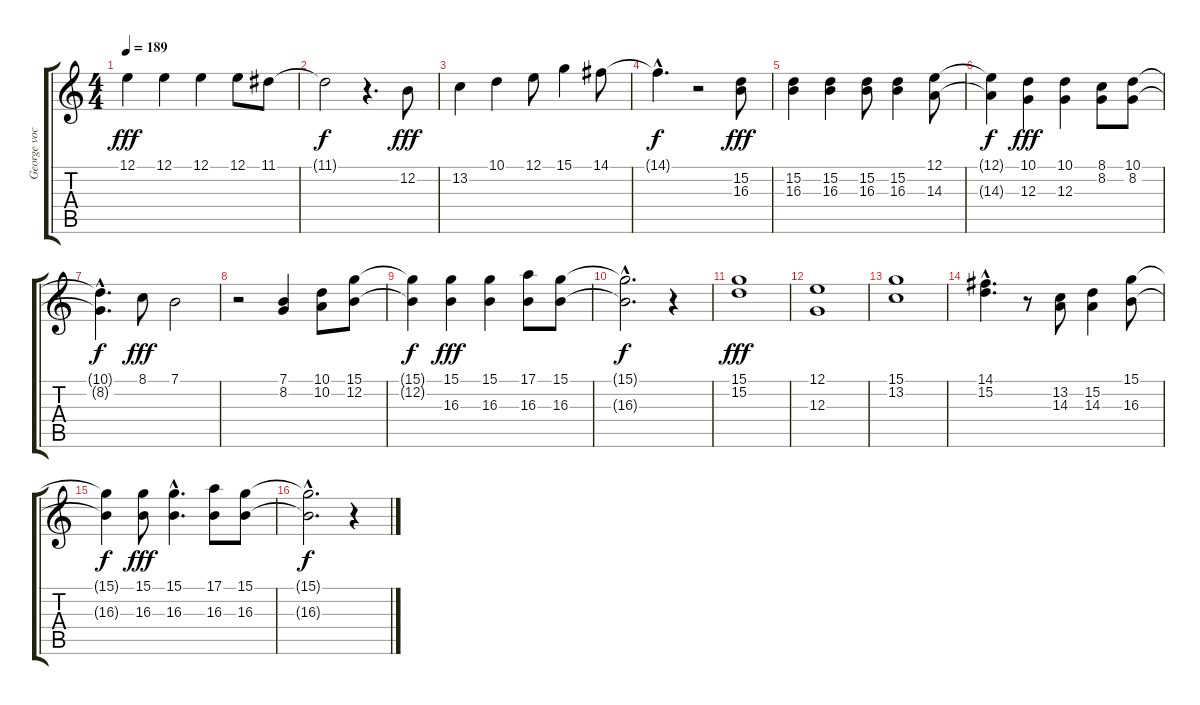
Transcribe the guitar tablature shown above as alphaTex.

\track ("George vocal " "George voc") {instrument brightacousticpiano}
\staff {score tabs}
\tuning (E4 B3 G3 D3 A2 E2) {hide}
\ts (4 4)
\tempo 189
\clef g2
\ks c
12.1.4{dy fff} 12.1.4 12.1.4 12.1.8 11.1.8 |
11.1{t}.2{dy f} r.4{d} 12.2.8{dy fff} |
13.2.4 10.1.4 12.1.8 15.1.4 14.1.8 |
14.1{hac t}.4{d dy f} r.2 (15.2 16.3).8{dy fff} |
(15.2 16.3).4 (15.2 16.3).4 (15.2 16.3).8 (15.2 16.3).4 (12.1 14.3).8 |
(12.1{t} 14.3{t}).4{dy f} (10.1 12.3).4{dy fff} (10.1 12.3).4 (8.1 8.2).8 (10.1 8.2).8 |
(10.1{hac t} 8.2{t}).4{d dy f} 8.1.8{dy fff} 7.1.2 |
r.2 (7.1 8.2).4 (10.1 10.2).8 (15.1 12.2).8 |
(15.1{t} 12.2{t}).4{dy f} (15.1 16.3).4{dy fff} (15.1 16.3).4 (17.1 16.3).8 (15.1 16.3).8 |
(15.1{hac t} 16.3{hac t}).2{d dy f} r.4 |
(15.1 15.2).1{dy fff} |
(12.1 12.3).1 |
(15.1 13.2).1 |
(14.1{hac} 15.2{hac}).4{d} r.8 (13.2 14.3).8 (15.2 14.3).4 (15.1 16.3).8 |
(15.1{t} 16.3{t}).4{dy f} (15.1 16.3).8{dy fff} (15.1{hac} 16.3{hac}).4{d} (17.1 16.3).8 (15.1 16.3).8 |
(15.1{hac t} 16.3{hac t}).2{d dy f} r.4
